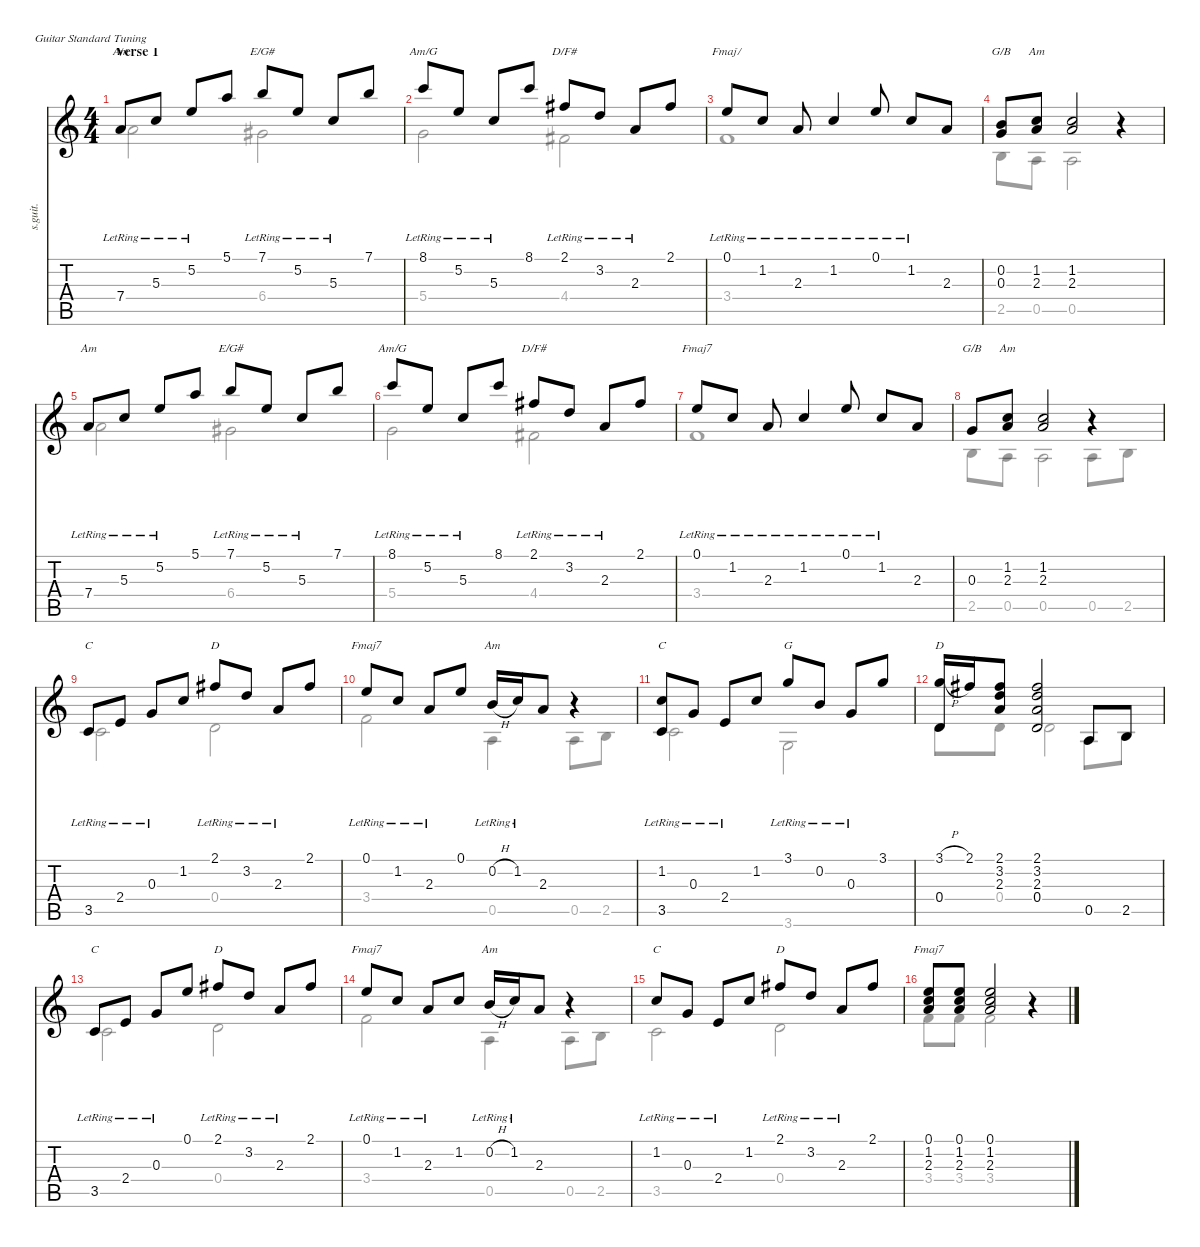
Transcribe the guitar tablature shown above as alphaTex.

\defaultSystemsLayout 4
\hideDynamics
\bracketExtendMode nobrackets
\track ("Jimmy Page - Rhythm Guitars" "s.guit.") {instrument acousticguitarsteel}
\staff {score tabs}
\tuning (E4 B3 G3 D3 A2 E2)
\chord ("Am" 3 1 2 2 0 x) {showdiagram false}
\chord ("E/G#" 3 1 2 2 0 x) {showdiagram false}
\chord ("Am/G" 3 1 2 2 0 x) {showdiagram false}
\chord ("D/F#" 3 1 2 2 0 x) {showdiagram false}
\chord ("Fmaj7" 3 1 2 2 0 x) {showdiagram false}
\chord ("G/B" 3 1 2 2 0 x) {showdiagram false}
\chord ("C" 3 1 2 2 0 x) {showdiagram false}
\chord ("D" 3 1 2 2 0 x) {showdiagram false}
\chord ("G" 3 1 2 2 0 x) {showdiagram false}
\voice
\ts (4 4)
\section ("" "Verse 1")
\tempo (72 hide)
\clef g2
\ks c
7.4{lr}.8{ch "Am" lyrics (0 "") lyrics (1 "") lyrics (2 "") lyrics (3 "") lyrics (4 "") dy mp} 5.3{lr}.8{lyrics (0 "") lyrics (1 "") lyrics (2 "") lyrics (3 "") lyrics (4 "")} 5.2{lr}.8{lyrics (0 "") lyrics (1 "") lyrics (2 "") lyrics (3 "") lyrics (4 "")} 5.1.8{lyrics (0 "") lyrics (1 "") lyrics (2 "") lyrics (3 "") lyrics (4 "")} 7.1{lr}.8{ch "E/G#" lyrics (0 "") lyrics (1 "") lyrics (2 "") lyrics (3 "") lyrics (4 "")} 5.2{lr}.8{lyrics (0 "") lyrics (1 "") lyrics (2 "") lyrics (3 "") lyrics (4 "")} 5.3{lr}.8{lyrics (0 "") lyrics (1 "") lyrics (2 "") lyrics (3 "") lyrics (4 "")} 7.1.8{lyrics (0 "") lyrics (1 "") lyrics (2 "") lyrics (3 "") lyrics (4 "")} |
8.1{lr}.8{ch "Am/G" lyrics (0 "") lyrics (1 "") lyrics (2 "") lyrics (3 "") lyrics (4 "")} 5.2{lr}.8{lyrics (0 "") lyrics (1 "") lyrics (2 "") lyrics (3 "") lyrics (4 "")} 5.3{lr}.8{lyrics (0 "") lyrics (1 "") lyrics (2 "") lyrics (3 "") lyrics (4 "")} 8.1.8{lyrics (0 "") lyrics (1 "") lyrics (2 "") lyrics (3 "") lyrics (4 "")} 2.1{lr acc #}.8{ch "D/F#" lyrics (0 "") lyrics (1 "") lyrics (2 "") lyrics (3 "") lyrics (4 "")} 3.2{lr}.8{lyrics (0 "") lyrics (1 "") lyrics (2 "") lyrics (3 "") lyrics (4 "")} 2.3{lr}.8{lyrics (0 "") lyrics (1 "") lyrics (2 "") lyrics (3 "") lyrics (4 "")} 2.1{acc #}.8{lyrics (0 "") lyrics (1 "") lyrics (2 "") lyrics (3 "") lyrics (4 "")} |
0.1{lr}.8{ch "Fmaj7" lyrics (0 "") lyrics (1 "") lyrics (2 "") lyrics (3 "") lyrics (4 "")} 1.2{lr}.8{lyrics (0 "") lyrics (1 "") lyrics (2 "") lyrics (3 "") lyrics (4 "")} 2.3{lr}.8{lyrics (0 "") lyrics (1 "") lyrics (2 "") lyrics (3 "") lyrics (4 "")} 1.2{lr}.4{lyrics (0 "") lyrics (1 "") lyrics (2 "") lyrics (3 "") lyrics (4 "")} 0.1{lr}.8{lyrics (0 "") lyrics (1 "") lyrics (2 "") lyrics (3 "") lyrics (4 "")} 1.2{lr}.8{lyrics (0 "") lyrics (1 "") lyrics (2 "") lyrics (3 "") lyrics (4 "")} 2.3.8{lyrics (0 "") lyrics (1 "") lyrics (2 "") lyrics (3 "") lyrics (4 "")} |
(0.2 0.3).8{ch "G/B" lyrics (0 "") lyrics (1 "") lyrics (2 "") lyrics (3 "") lyrics (4 "")} (1.2 2.3).8{ch "Am" lyrics (0 "") lyrics (1 "") lyrics (2 "") lyrics (3 "") lyrics (4 "")} (1.2 2.3).2{lyrics (0 "") lyrics (1 "") lyrics (2 "") lyrics (3 "") lyrics (4 "")} r.4 |
7.4{lr}.8{ch "Am" lyrics (0 "") lyrics (1 "") lyrics (2 "") lyrics (3 "") lyrics (4 "") dy f} 5.3{lr}.8{lyrics (0 "") lyrics (1 "") lyrics (2 "") lyrics (3 "") lyrics (4 "")} 5.2{lr}.8{lyrics (0 "") lyrics (1 "") lyrics (2 "") lyrics (3 "") lyrics (4 "")} 5.1.8{lyrics (0 "") lyrics (1 "") lyrics (2 "") lyrics (3 "") lyrics (4 "")} 7.1{lr}.8{ch "E/G#" lyrics (0 "") lyrics (1 "") lyrics (2 "") lyrics (3 "") lyrics (4 "")} 5.2{lr}.8{lyrics (0 "") lyrics (1 "") lyrics (2 "") lyrics (3 "") lyrics (4 "")} 5.3{lr}.8{lyrics (0 "") lyrics (1 "") lyrics (2 "") lyrics (3 "") lyrics (4 "")} 7.1.8{lyrics (0 "") lyrics (1 "") lyrics (2 "") lyrics (3 "") lyrics (4 "")} |
8.1{lr}.8{ch "Am/G" lyrics (0 "") lyrics (1 "") lyrics (2 "") lyrics (3 "") lyrics (4 "") dy mp} 5.2{lr}.8{lyrics (0 "") lyrics (1 "") lyrics (2 "") lyrics (3 "") lyrics (4 "")} 5.3{lr}.8{lyrics (0 "") lyrics (1 "") lyrics (2 "") lyrics (3 "") lyrics (4 "")} 8.1.8{lyrics (0 "") lyrics (1 "") lyrics (2 "") lyrics (3 "") lyrics (4 "")} 2.1{lr acc #}.8{ch "D/F#" lyrics (0 "") lyrics (1 "") lyrics (2 "") lyrics (3 "") lyrics (4 "")} 3.2{lr}.8{lyrics (0 "") lyrics (1 "") lyrics (2 "") lyrics (3 "") lyrics (4 "")} 2.3{lr}.8{lyrics (0 "") lyrics (1 "") lyrics (2 "") lyrics (3 "") lyrics (4 "")} 2.1{acc #}.8{lyrics (0 "") lyrics (1 "") lyrics (2 "") lyrics (3 "") lyrics (4 "")} |
0.1{lr}.8{ch "Fmaj7" lyrics (0 "") lyrics (1 "") lyrics (2 "") lyrics (3 "") lyrics (4 "")} 1.2{lr}.8{lyrics (0 "") lyrics (1 "") lyrics (2 "") lyrics (3 "") lyrics (4 "")} 2.3{lr}.8{lyrics (0 "") lyrics (1 "") lyrics (2 "") lyrics (3 "") lyrics (4 "")} 1.2{lr}.4{lyrics (0 "") lyrics (1 "") lyrics (2 "") lyrics (3 "") lyrics (4 "")} 0.1{lr}.8{lyrics (0 "") lyrics (1 "") lyrics (2 "") lyrics (3 "") lyrics (4 "")} 1.2{lr}.8{lyrics (0 "") lyrics (1 "") lyrics (2 "") lyrics (3 "") lyrics (4 "")} 2.3.8{lyrics (0 "") lyrics (1 "") lyrics (2 "") lyrics (3 "") lyrics (4 "")} |
0.3.8{ch "G/B" lyrics (0 "") lyrics (1 "") lyrics (2 "") lyrics (3 "") lyrics (4 "")} (1.2 2.3).8{ch "Am" lyrics (0 "") lyrics (1 "") lyrics (2 "") lyrics (3 "") lyrics (4 "")} (1.2 2.3).2{lyrics (0 "") lyrics (1 "") lyrics (2 "") lyrics (3 "") lyrics (4 "")} r.4 |
3.5{lr}.8{ch "C" lyrics (0 "") lyrics (1 "") lyrics (2 "") lyrics (3 "") lyrics (4 "")} 2.4{lr}.8{lyrics (0 "") lyrics (1 "") lyrics (2 "") lyrics (3 "") lyrics (4 "")} 0.3{lr}.8{lyrics (0 "") lyrics (1 "") lyrics (2 "") lyrics (3 "") lyrics (4 "")} 1.2.8{lyrics (0 "") lyrics (1 "") lyrics (2 "") lyrics (3 "") lyrics (4 "")} 2.1{lr acc #}.8{ch "D" lyrics (0 "") lyrics (1 "") lyrics (2 "") lyrics (3 "") lyrics (4 "")} 3.2{lr}.8{lyrics (0 "") lyrics (1 "") lyrics (2 "") lyrics (3 "") lyrics (4 "")} 2.3{lr}.8{lyrics (0 "") lyrics (1 "") lyrics (2 "") lyrics (3 "") lyrics (4 "")} 2.1{acc #}.8{lyrics (0 "") lyrics (1 "") lyrics (2 "") lyrics (3 "") lyrics (4 "")} |
0.1{lr}.8{ch "Fmaj7" lyrics (0 "") lyrics (1 "") lyrics (2 "") lyrics (3 "") lyrics (4 "")} 1.2{lr}.8{lyrics (0 "") lyrics (1 "") lyrics (2 "") lyrics (3 "") lyrics (4 "")} 2.3{lr}.8{lyrics (0 "") lyrics (1 "") lyrics (2 "") lyrics (3 "") lyrics (4 "")} 0.1.8{lyrics (0 "") lyrics (1 "") lyrics (2 "") lyrics (3 "") lyrics (4 "")} 0.2{h lr}.16{ch "Am" lyrics (0 "") lyrics (1 "") lyrics (2 "") lyrics (3 "") lyrics (4 "")} 1.2{lr}.16{lyrics (0 "") lyrics (1 "") lyrics (2 "") lyrics (3 "") lyrics (4 "")} 2.3.8{lyrics (0 "") lyrics (1 "") lyrics (2 "") lyrics (3 "") lyrics (4 "")} r.4 |
(1.2{lr} 3.5{lr}).8{ch "C" lyrics (0 "") lyrics (1 "") lyrics (2 "") lyrics (3 "") lyrics (4 "")} 0.3{lr}.8{lyrics (0 "") lyrics (1 "") lyrics (2 "") lyrics (3 "") lyrics (4 "")} 2.4{lr}.8{lyrics (0 "") lyrics (1 "") lyrics (2 "") lyrics (3 "") lyrics (4 "")} 1.2.8{lyrics (0 "") lyrics (1 "") lyrics (2 "") lyrics (3 "") lyrics (4 "")} 3.1{lr}.8{ch "G" lyrics (0 "") lyrics (1 "") lyrics (2 "") lyrics (3 "") lyrics (4 "")} 0.2{lr}.8{lyrics (0 "") lyrics (1 "") lyrics (2 "") lyrics (3 "") lyrics (4 "")} 0.3{lr}.8{lyrics (0 "") lyrics (1 "") lyrics (2 "") lyrics (3 "") lyrics (4 "")} 3.1.8{lyrics (0 "") lyrics (1 "") lyrics (2 "") lyrics (3 "") lyrics (4 "")} |
(3.1{h} 0.4).16{ch "D" lyrics (0 "") lyrics (1 "") lyrics (2 "") lyrics (3 "") lyrics (4 "")} 2.1{acc #}.16{lyrics (0 "") lyrics (1 "") lyrics (2 "") lyrics (3 "") lyrics (4 "")} (2.1{acc #} 3.2 2.3).8{lyrics (0 "") lyrics (1 "") lyrics (2 "") lyrics (3 "") lyrics (4 "")} (2.1{acc #} 0.4 3.2 2.3).2{lyrics (0 "") lyrics (1 "") lyrics (2 "") lyrics (3 "") lyrics (4 "")} 0.5.8{lyrics (0 "") lyrics (1 "") lyrics (2 "") lyrics (3 "") lyrics (4 "")} 2.5.8{lyrics (0 "") lyrics (1 "") lyrics (2 "") lyrics (3 "") lyrics (4 "")} |
3.5{lr}.8{ch "C" lyrics (0 "") lyrics (1 "") lyrics (2 "") lyrics (3 "") lyrics (4 "")} 2.4{lr}.8{lyrics (0 "") lyrics (1 "") lyrics (2 "") lyrics (3 "") lyrics (4 "")} 0.3{lr}.8{lyrics (0 "") lyrics (1 "") lyrics (2 "") lyrics (3 "") lyrics (4 "")} 0.1.8{lyrics (0 "") lyrics (1 "") lyrics (2 "") lyrics (3 "") lyrics (4 "")} 2.1{lr acc #}.8{ch "D" lyrics (0 "") lyrics (1 "") lyrics (2 "") lyrics (3 "") lyrics (4 "")} 3.2{lr}.8{lyrics (0 "") lyrics (1 "") lyrics (2 "") lyrics (3 "") lyrics (4 "")} 2.3{lr}.8{lyrics (0 "") lyrics (1 "") lyrics (2 "") lyrics (3 "") lyrics (4 "")} 2.1{acc #}.8{lyrics (0 "") lyrics (1 "") lyrics (2 "") lyrics (3 "") lyrics (4 "")} |
0.1{lr}.8{ch "Fmaj7" lyrics (0 "") lyrics (1 "") lyrics (2 "") lyrics (3 "") lyrics (4 "")} 1.2{lr}.8{lyrics (0 "") lyrics (1 "") lyrics (2 "") lyrics (3 "") lyrics (4 "")} 2.3{lr}.8{lyrics (0 "") lyrics (1 "") lyrics (2 "") lyrics (3 "") lyrics (4 "")} 1.2.8{lyrics (0 "") lyrics (1 "") lyrics (2 "") lyrics (3 "") lyrics (4 "")} 0.2{h lr}.16{ch "Am" lyrics (0 "") lyrics (1 "") lyrics (2 "") lyrics (3 "") lyrics (4 "")} 1.2{lr}.16{lyrics (0 "") lyrics (1 "") lyrics (2 "") lyrics (3 "") lyrics (4 "")} 2.3.8{lyrics (0 "") lyrics (1 "") lyrics (2 "") lyrics (3 "") lyrics (4 "")} r.4 |
1.2{lr}.8{ch "C" lyrics (0 "") lyrics (1 "") lyrics (2 "") lyrics (3 "") lyrics (4 "")} 0.3{lr}.8{lyrics (0 "") lyrics (1 "") lyrics (2 "") lyrics (3 "") lyrics (4 "")} 2.4{lr}.8{lyrics (0 "") lyrics (1 "") lyrics (2 "") lyrics (3 "") lyrics (4 "")} 1.2.8{lyrics (0 "") lyrics (1 "") lyrics (2 "") lyrics (3 "") lyrics (4 "")} 2.1{lr acc #}.8{ch "D" lyrics (0 "") lyrics (1 "") lyrics (2 "") lyrics (3 "") lyrics (4 "")} 3.2{lr}.8{lyrics (0 "") lyrics (1 "") lyrics (2 "") lyrics (3 "") lyrics (4 "")} 2.3{lr}.8{lyrics (0 "") lyrics (1 "") lyrics (2 "") lyrics (3 "") lyrics (4 "")} 2.1{acc #}.8{lyrics (0 "") lyrics (1 "") lyrics (2 "") lyrics (3 "") lyrics (4 "")} |
(0.1 1.2 2.3).8{ch "Fmaj7" lyrics (0 "") lyrics (1 "") lyrics (2 "") lyrics (3 "") lyrics (4 "")} (0.1 1.2 2.3).8{lyrics (0 "") lyrics (1 "") lyrics (2 "") lyrics (3 "") lyrics (4 "")} (0.1 1.2 2.3).2{lyrics (0 "") lyrics (1 "") lyrics (2 "") lyrics (3 "") lyrics (4 "")} r.4
\voice
\clef g2
\ottava regular
\simile none
\ks c
7.4.2{lyrics (0 "") lyrics (1 "") lyrics (2 "") lyrics (3 "") lyrics (4 "") dy mp} 6.4{acc #}.2{lyrics (0 "") lyrics (1 "") lyrics (2 "") lyrics (3 "") lyrics (4 "")} |
5.4.2{lyrics (0 "") lyrics (1 "") lyrics (2 "") lyrics (3 "") lyrics (4 "")} 4.4{acc #}.2{lyrics (0 "") lyrics (1 "") lyrics (2 "") lyrics (3 "") lyrics (4 "")} |
3.4.1{lyrics (0 "") lyrics (1 "") lyrics (2 "") lyrics (3 "") lyrics (4 "")} |
2.5.8{lyrics (0 "") lyrics (1 "") lyrics (2 "") lyrics (3 "") lyrics (4 "") dy f} 0.5.8{lyrics (0 "") lyrics (1 "") lyrics (2 "") lyrics (3 "") lyrics (4 "")} 0.5.2{lyrics (0 "") lyrics (1 "") lyrics (2 "") lyrics (3 "") lyrics (4 "")} r.4 |
7.4.2{lyrics (0 "") lyrics (1 "") lyrics (2 "") lyrics (3 "") lyrics (4 "") dy mp} 6.4{acc #}.2{lyrics (0 "") lyrics (1 "") lyrics (2 "") lyrics (3 "") lyrics (4 "")} |
5.4.2{lyrics (0 "") lyrics (1 "") lyrics (2 "") lyrics (3 "") lyrics (4 "")} 4.4{acc #}.2{lyrics (0 "") lyrics (1 "") lyrics (2 "") lyrics (3 "") lyrics (4 "")} |
3.4.1{lyrics (0 "") lyrics (1 "") lyrics (2 "") lyrics (3 "") lyrics (4 "")} |
2.5.8{lyrics (0 "") lyrics (1 "") lyrics (2 "") lyrics (3 "") lyrics (4 "")} 0.5.8{lyrics (0 "") lyrics (1 "") lyrics (2 "") lyrics (3 "") lyrics (4 "")} 0.5.2{lyrics (0 "") lyrics (1 "") lyrics (2 "") lyrics (3 "") lyrics (4 "")} 0.5.8{lyrics (0 "") lyrics (1 "") lyrics (2 "") lyrics (3 "") lyrics (4 "")} 2.5.8{lyrics (0 "") lyrics (1 "") lyrics (2 "") lyrics (3 "") lyrics (4 "")} |
3.5.2{lyrics (0 "") lyrics (1 "") lyrics (2 "") lyrics (3 "") lyrics (4 "")} 0.4.2{lyrics (0 "") lyrics (1 "") lyrics (2 "") lyrics (3 "") lyrics (4 "")} |
3.4.2{lyrics (0 "") lyrics (1 "") lyrics (2 "") lyrics (3 "") lyrics (4 "")} 0.5.4{lyrics (0 "") lyrics (1 "") lyrics (2 "") lyrics (3 "") lyrics (4 "")} 0.5.8{lyrics (0 "") lyrics (1 "") lyrics (2 "") lyrics (3 "") lyrics (4 "")} 2.5.8{lyrics (0 "") lyrics (1 "") lyrics (2 "") lyrics (3 "") lyrics (4 "")} |
3.5.2{lyrics (0 "") lyrics (1 "") lyrics (2 "") lyrics (3 "") lyrics (4 "")} 3.6.2{lyrics (0 "") lyrics (1 "") lyrics (2 "") lyrics (3 "") lyrics (4 "")} |
0.4.8{lyrics (0 "") lyrics (1 "") lyrics (2 "") lyrics (3 "") lyrics (4 "")} 0.4.8{lyrics (0 "") lyrics (1 "") lyrics (2 "") lyrics (3 "") lyrics (4 "")} 0.4.2{lyrics (0 "") lyrics (1 "") lyrics (2 "") lyrics (3 "") lyrics (4 "")} 0.5.8{lyrics (0 "") lyrics (1 "") lyrics (2 "") lyrics (3 "") lyrics (4 "")} 2.5.8{lyrics (0 "") lyrics (1 "") lyrics (2 "") lyrics (3 "") lyrics (4 "")} |
3.5.2{lyrics (0 "") lyrics (1 "") lyrics (2 "") lyrics (3 "") lyrics (4 "")} 0.4.2{lyrics (0 "") lyrics (1 "") lyrics (2 "") lyrics (3 "") lyrics (4 "")} |
3.4.2{lyrics (0 "") lyrics (1 "") lyrics (2 "") lyrics (3 "") lyrics (4 "")} 0.5.4{lyrics (0 "") lyrics (1 "") lyrics (2 "") lyrics (3 "") lyrics (4 "")} 0.5.8{lyrics (0 "") lyrics (1 "") lyrics (2 "") lyrics (3 "") lyrics (4 "")} 2.5.8{lyrics (0 "") lyrics (1 "") lyrics (2 "") lyrics (3 "") lyrics (4 "")} |
3.5.2{lyrics (0 "") lyrics (1 "") lyrics (2 "") lyrics (3 "") lyrics (4 "")} 0.4.2{lyrics (0 "") lyrics (1 "") lyrics (2 "") lyrics (3 "") lyrics (4 "")} |
3.4.8{lyrics (0 "") lyrics (1 "") lyrics (2 "") lyrics (3 "") lyrics (4 "")} 3.4.8{lyrics (0 "") lyrics (1 "") lyrics (2 "") lyrics (3 "") lyrics (4 "")} 3.4.2{lyrics (0 "") lyrics (1 "") lyrics (2 "") lyrics (3 "") lyrics (4 "")} r.4
